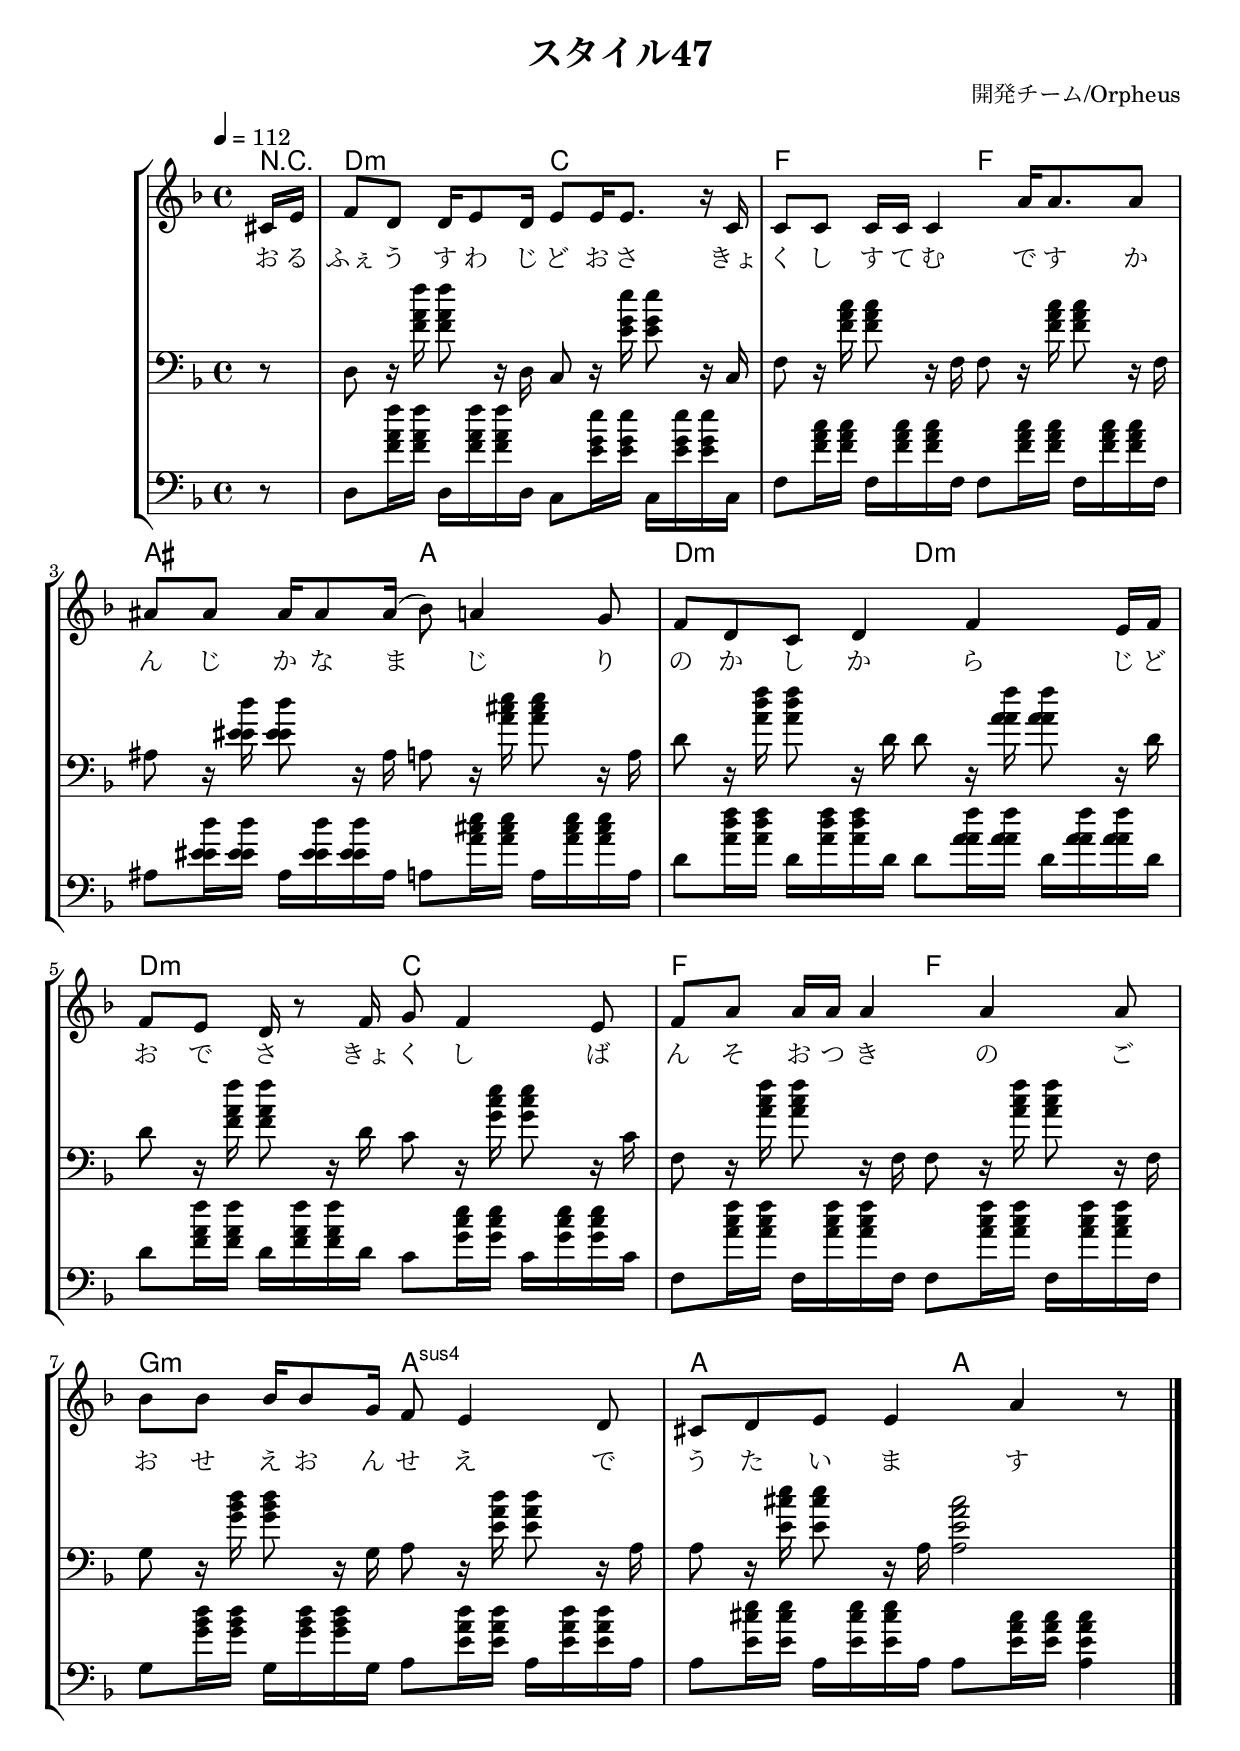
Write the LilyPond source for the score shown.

\version "2.12.1"

\header {
	title = \markup {スタイル47}
	composer = \markup \center-column {開発チーム/Orpheus}
}

harmony = \chordmode {
		r8d2:m c f f ais a d:m d:m d:m c f f g:m a:sus4 a a 
}

melody = {
	\set Staff.midiInstrument = #"mmi0.34"
	\partial 8*1
		\key f \major
	\tempo 4 = 112
cis'16  e'16 
	f'8  d'8  d'16  e'8  d'16  e'8  e'16  e'8.  r16  c'16 
	c'8  c'8  c'16  c'16  c'4  a'16  a'8.  a'8 
	ais'8  ais'8  ais'16  ais'8  ais'16  (bes'8)  a'4  g'8 
	f'8  d'8  c'8  d'4  f'4  e'16  f'16 
	f'8  e'8  d'16  r8  f'16  g'8  f'4  e'8 
	f'8  a'8  a'16  a'16  a'4  a'4  a'8 
	bes'8  bes'8  bes'16  bes'8  g'16  f'8  e'4  d'8 
	cis'8  d'8  e'8  e'4  a'4  	r8 }

words = \lyricmode {
	お  る  ふぇ  う  す  わ  じ  ど  お  さ  きょ  く  し  す  て  む  で  す  か  ん  じ  か  な  ま  じ  り  の  か  し  か  ら  じ  ど  お  で  さ  きょ  く  し  ば  ん  そ  お  つ  き  の  ご  お  せ  え  お  ん  せ  え  で  う  た  い  ま  す  
}

tempochange = {
	\tempo 4 = 112
	r1 | r1 | r1 | r1 | r1 | r1 | r1 | r1 \bar "|."
}

mainacc = {
	\clef bass
	\set Staff.midiInstrument = #"Lead 3 (calliope)"
	\key f \major
	\tempo 4 = 112
	\partial 8*1
	r8	d8 r16 <a' f' f''>16 <a' f' f''>8 r16 d16
	c8 r16 <e' g' e''>16 <e' g' e''>8 r16 c16
	f8 r16 <f' a' c''>16 <f' a' c''>8 r16 f16
	f8 r16 <f' a' c''>16 <f' a' c''>8 r16 f16
	ais8 r16 <eis' eis' d''>16 <eis' eis' d''>8 r16 ais16
	a8 r16 <a' cis'' e''>16 <a' cis'' e''>8 r16 a16
	d'8 r16 <a' d'' f''>16 <a' d'' f''>8 r16 d'16
	d'8 r16 <a' a' f''>16 <a' a' f''>8 r16 d'16
	d'8 r16 <f' a' f''>16 <f' a' f''>8 r16 d'16
	c'8 r16 <g' c'' e''>16 <g' c'' e''>8 r16 c'16
	f8 r16 <a' c'' f''>16 <a' c'' f''>8 r16 f16
	f8 r16 <a' c'' f''>16 <a' c'' f''>8 r16 f16
	g8 r16 <g' bes' d''>16 <g' bes' d''>8 r16 g16
	a8 r16 <e' a' d''>16 <e' a' d''>8 r16 a16
	a8 r16 <e' cis'' e''>16 <e' cis'' e''>8 r16 a16
	<a e' a' cis''>2
	\bar "|."
}

subacc = {
	\clef bass
	\set Staff.midiInstrument = #"Church organ"
	\key f \major
	\tempo 4 = 112
	\partial 8*1
	r8	d8 <a' f' f''>16 <a' f' f''>16   d16 <a' f' f''>16 <a' f' f''>16 d16
	c8 <e' g' e''>16 <e' g' e''>16   c16 <e' g' e''>16 <e' g' e''>16 c16
	f8 <f' a' c''>16 <f' a' c''>16   f16 <f' a' c''>16 <f' a' c''>16 f16
	f8 <f' a' c''>16 <f' a' c''>16   f16 <f' a' c''>16 <f' a' c''>16 f16
	ais8 <eis' eis' d''>16 <eis' eis' d''>16   ais16 <eis' eis' d''>16 <eis' eis' d''>16 ais16
	a8 <a' cis'' e''>16 <a' cis'' e''>16   a16 <a' cis'' e''>16 <a' cis'' e''>16 a16
	d'8 <a' d'' f''>16 <a' d'' f''>16   d'16 <a' d'' f''>16 <a' d'' f''>16 d'16
	d'8 <a' a' f''>16 <a' a' f''>16   d'16 <a' a' f''>16 <a' a' f''>16 d'16
	d'8 <f' a' f''>16 <f' a' f''>16   d'16 <f' a' f''>16 <f' a' f''>16 d'16
	c'8 <g' c'' e''>16 <g' c'' e''>16   c'16 <g' c'' e''>16 <g' c'' e''>16 c'16
	f8 <a' c'' f''>16 <a' c'' f''>16   f16 <a' c'' f''>16 <a' c'' f''>16 f16
	f8 <a' c'' f''>16 <a' c'' f''>16   f16 <a' c'' f''>16 <a' c'' f''>16 f16
	g8 <g' bes' d''>16 <g' bes' d''>16   g16 <g' bes' d''>16 <g' bes' d''>16 g16
	a8 <e' a' d''>16 <e' a' d''>16   a16 <e' a' d''>16 <e' a' d''>16 a16
	a8 <e' cis'' e''>16 <e' cis'' e''>16   a16 <e' cis'' e''>16 <e' cis'' e''>16 a16
	a8 <e' a' cis''>16 <e' a' cis''>16 <a e' a' cis''>4
	\bar "|."
}

percA = {
	\drummode {
	\partial 8*1
	r8	r1 |r1 |r1 |r1 |r1 |r1 |r1 |r1 \bar "|."
	}
}

percB = {
	\drummode {
	\partial 8*1
	r8	r1 |r1 |r1 |r1 |r1 |r1 |r1 |r1 \bar "|."
	}
}

percC = {
	\drummode {
	\partial 8*1
	r8	r1 |r1 |r1 |r1 |r1 |r1 |r1 |r1 \bar "|."
	}
}

percD = {
	\drummode {
	\partial 8*1
	r8	r1 |r1 |r1 |r1 |r1 |r1 |r1 |r1 \bar "|."
	}
}

percE = {
	\drummode {
	\partial 8*1
	r8	r1 |r1 |r1 |r1 |r1 |r1 |r1 |r1 \bar "|."
	}
}

\score {
	<<
		\new StaffGroup <<
			\new ChordNames {\harmony}
			\new Voice = "melody" {\melody}
			\new Lyrics \lyricsto "melody" \words
			\new Staff = "mainacc" {\mainacc}
			\new Staff = "subacc" {\subacc}
		>>
	>>
	\layout { }
}
